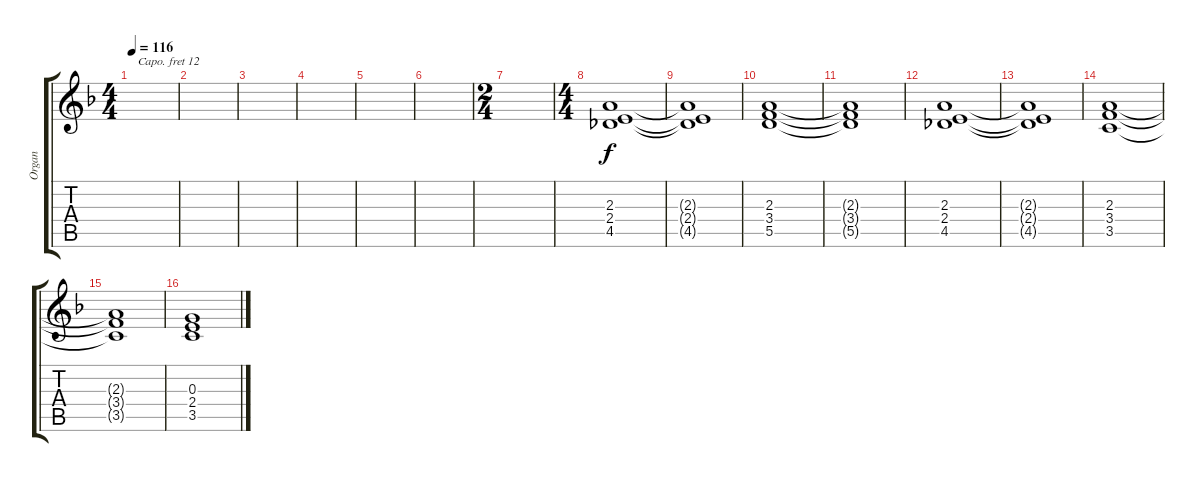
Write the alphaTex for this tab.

\track ("Organ" "Organ") {instrument drawbarorgan}
\staff {score tabs}
\capo 12
\tuning (E4 B3 G3 D3 A2 E2) {hide}
\ts (4 4)
\tempo 116
\clef g2
\ks dminor
|
|
|
|
|
|
\ts (2 4)
|
\ts (4 4)
(2.3 2.4 4.5).1 |
(2.3{t} 2.4{t} 4.5{t}).1 |
(2.3 3.4 5.5).1 |
(2.3{t} 3.4{t} 5.5{t}).1 |
(2.3 2.4 4.5).1 |
(2.3{t} 2.4{t} 4.5{t}).1 |
(2.3 3.4 3.5).1 |
(2.3{t} 3.4{t} 3.5{t}).1 |
(0.3 2.4 3.5).1
